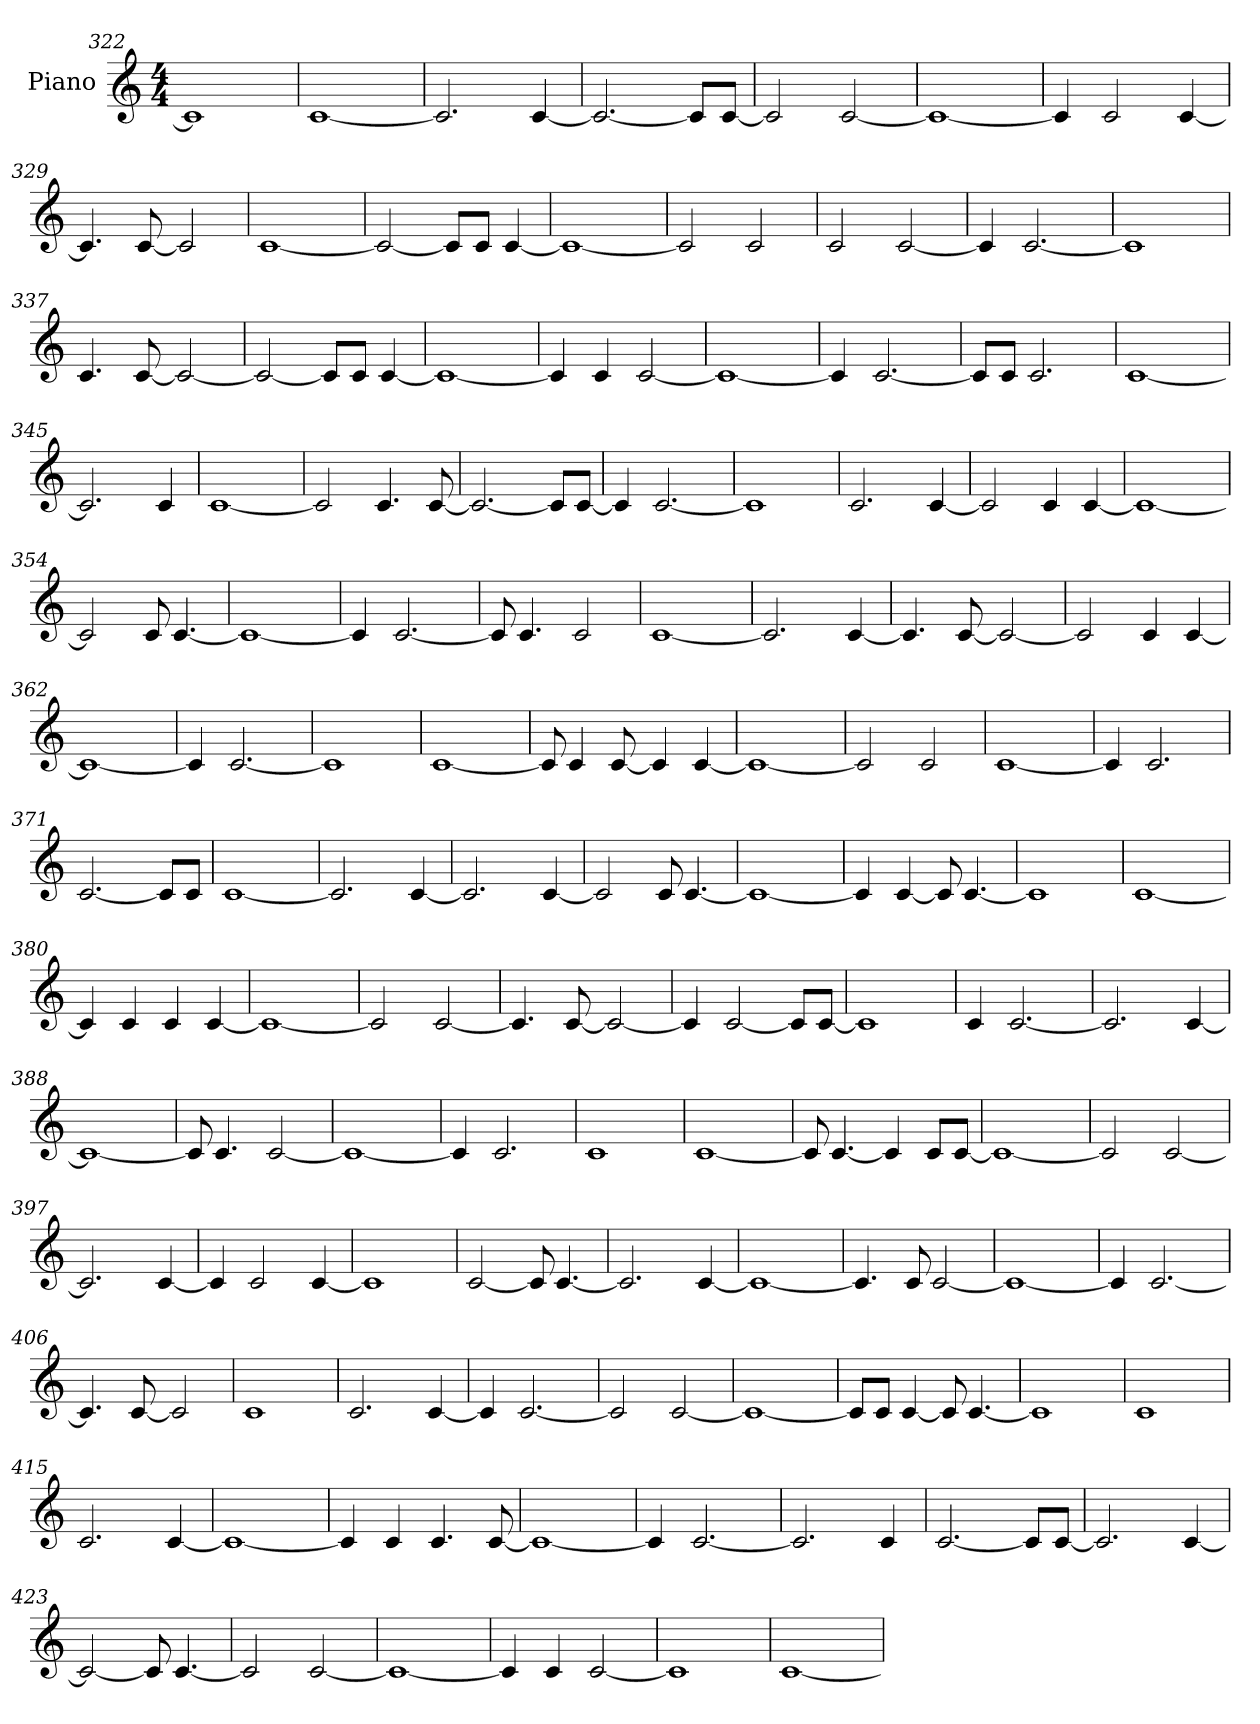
**kern
*part1
*staff1
*I"Piano
*I'Pno.
*clefG2
*k[]
*M4/4
=322
1c]
=323
[1c
=324
2.c/]
[4c/
=325
2.c/_
8c/L]
[8c/J
=326
2c/]
[2c/
=327
1c_
=328
4c/]
2c/
[4c/
=329
4.c/]
[8c/
2c/]
=330
[1c
=331
2c/_
8c/L]
8c/J
[4c/
=332
1c_
=333
2c/]
2c/
=334
2c/
[2c/
=335
4c/]
[2.c/
=336
1c]
=337
4.c/
[8c/
2c/_
=338
2c/_
8c/L]
8c/J
[4c/
=339
1c_
=340
4c/]
4c/
[2c/
=341
1c_
=342
4c/]
[2.c/
=343
8c/L]
8c/J
2.c/
=344
[1c
=345
2.c/]
4c/
=346
[1c
=347
2c/]
4.c/
[8c/
=348
2.c/_
8c/L]
[8c/J
=349
4c/]
[2.c/
=350
1c]
=351
2.c/
[4c/
=352
2c/]
4c/
[4c/
=353
1c_
=354
2c/]
8c/
[4.c/
=355
1c_
=356
4c/]
[2.c/
=357
8c/]
4.c/
2c/
=358
[1c
=359
2.c/]
[4c/
=360
4.c/]
[8c/
2c/_
=361
2c/]
4c/
[4c/
=362
1c_
=363
4c/]
[2.c/
=364
1c]
=365
[1c
=366
8c/]
4c/
[8c/
4c/]
[4c/
=367
1c_
=368
2c/]
2c/
=369
[1c
=370
4c/]
2.c/
=371
[2.c/
8c/L]
8c/J
=372
[1c
=373
2.c/]
[4c/
=374
2.c/]
[4c/
=375
2c/]
8c/
[4.c/
=376
1c_
=377
4c/]
[4c/
8c/]
[4.c/
=378
1c]
=379
[1c
=380
4c/]
4c/
4c/
[4c/
=381
1c_
=382
2c/]
[2c/
=383
4.c/]
[8c/
2c/_
=384
4c/]
[2c/
8c/L]
[8c/J
=385
1c]
=386
4c/
[2.c/
=387
2.c/]
[4c/
=388
1c_
=389
8c/]
4.c/
[2c/
=390
1c_
=391
4c/]
2.c/
=392
1c
=393
[1c
=394
8c/]
[4.c/
4c/]
8c/L
[8c/J
=395
1c_
=396
2c/]
[2c/
=397
2.c/]
[4c/
=398
4c/]
2c/
[4c/
=399
1c]
=400
[2c/
8c/]
[4.c/
=401
2.c/]
[4c/
=402
1c_
=403
4.c/]
8c/
[2c/
=404
1c_
=405
4c/]
[2.c/
=406
4.c/]
[8c/
2c/]
=407
1c
=408
2.c/
[4c/
=409
4c/]
[2.c/
=410
2c/]
[2c/
=411
1c_
=412
8c/L]
8c/J
[4c/
8c/]
[4.c/
=413
1c]
=414
1c
=415
2.c/
[4c/
=416
1c_
=417
4c/]
4c/
4.c/
[8c/
=418
1c_
=419
4c/]
[2.c/
=420
2.c/]
4c/
=421
[2.c/
8c/L]
[8c/J
=422
2.c/]
[4c/
=423
2c/_
8c/]
[4.c/
=424
2c/]
[2c/
=425
1c_
=426
4c/]
4c/
[2c/
=427
1c]
=428
[1c
=
*-
